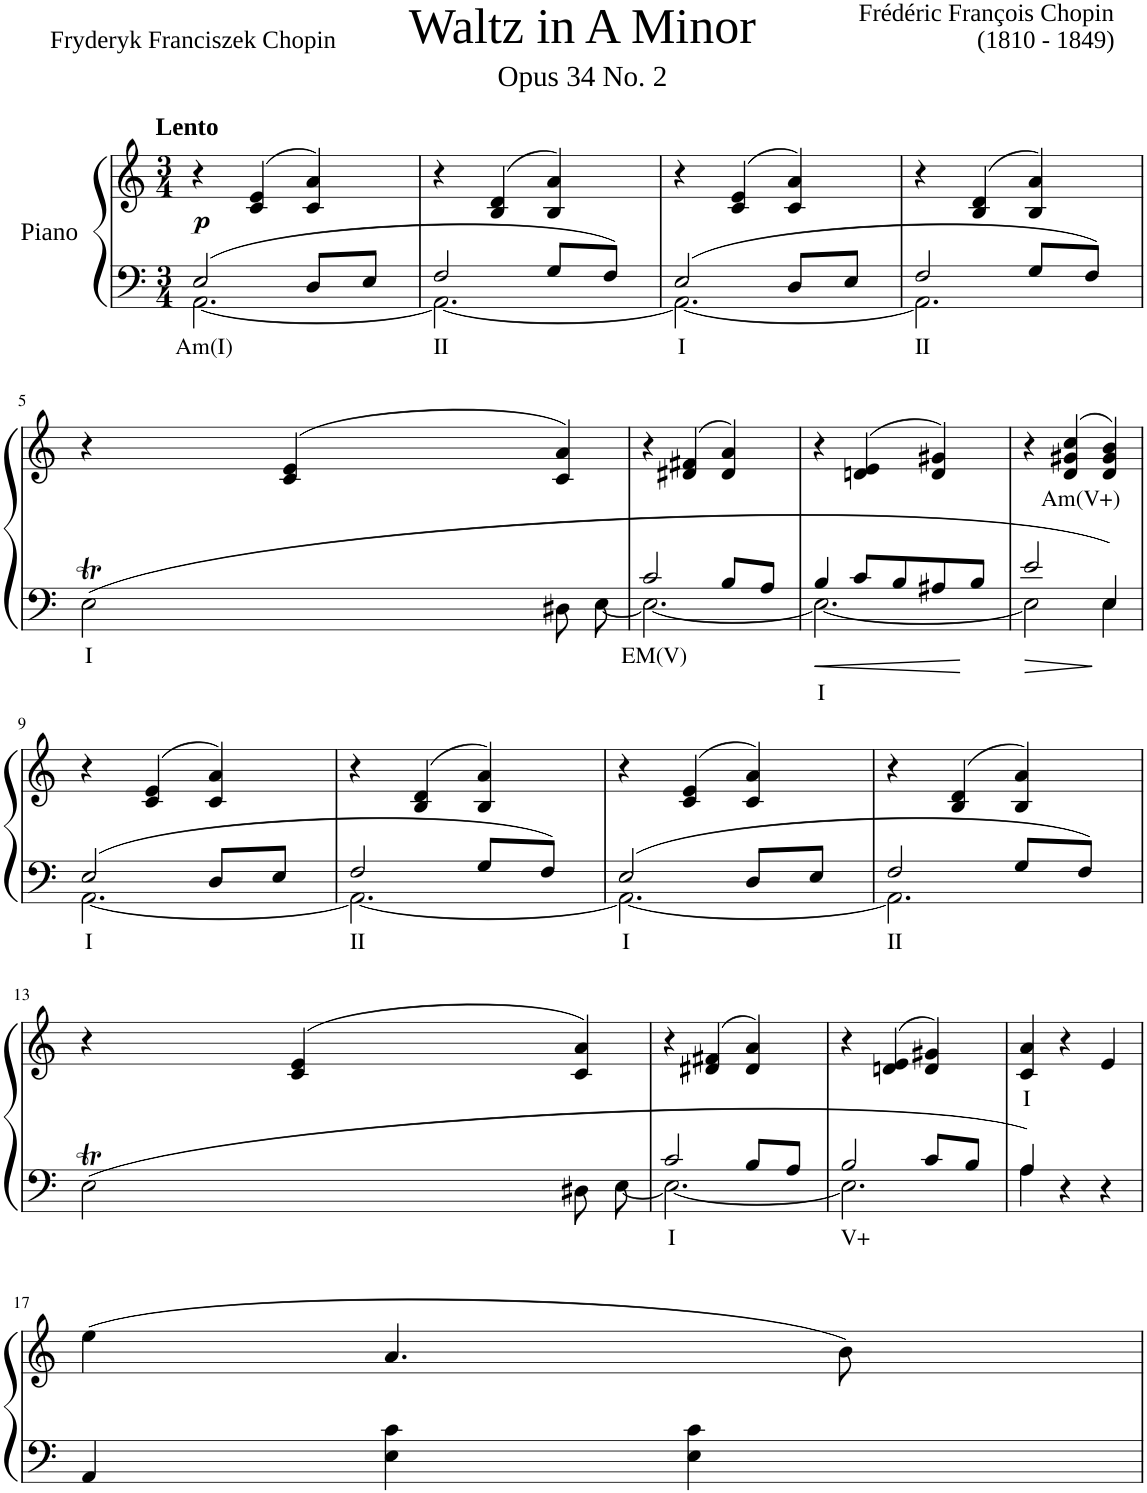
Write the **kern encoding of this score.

**kern	**text	**text	**kern	**text	**dynam
*part1	*part1	*part1	*part1	*part1	*part1
*staff2	*staff2	*staff2	*staff1	*staff1	*staff1/2
*I"Piano	*	*	*	*	*
*I'Pno	*	*	*	*	*
*clefF4	*	*	*clefG2	*	*
*k[]	*	*	*k[]	*	*
*M3/4	*	*	*M3/4	*	*
=1	=1	=1	=1	=1	=1
*^	*	*	*	*	*
!	!	!	!	!LO:TX:a:B:t=Lento	!	!
!	!	!LO:LY:b	!	!	!	!LO:DY:b
2E/	[2.AA\	Am(I)	.	4r	.	p
.	.	.	.	(>4c/ 4e/	.	.
8D/L	.	.	.	4c/ 4a/)	.	.
8E/J	.	.	.	.	.	.
=2	=2	=2	=2	=2	=2	=2
!	!	!LO:LY:b	!	!	!	!
2F/	2.AA\_	II	.	4r	.	.
.	.	.	.	(>4B/ 4d/	.	.
8G/L	.	.	.	4B/ 4a/)	.	.
8F/J	.	.	.	.	.	.
=3	=3	=3	=3	=3	=3	=3
!	!	!LO:LY:b	!	!	!	!
2E/	2.AA\_	I	.	4r	.	.
.	.	.	.	(>4c/ 4e/	.	.
8D/L	.	.	.	4c/ 4a/)	.	.
8E/J	.	.	.	.	.	.
=4	=4	=4	=4	=4	=4	=4
!	!	!LO:LY:b	!	!	!	!
2F/	2.AA\]	II	.	4r	.	.
.	.	.	.	(>4B/ 4d/	.	.
8G/L	.	.	.	4B/ 4a/)	.	.
8F/J	.	.	.	.	.	.
!!LO:LB:g=z
=5	=5	=5	=5	=5	=5	=5
!	!	!LO:LY:b	!	!	!	!
2Et\	24ryy	I	.	4r	.	.
*	*Xtuplet	*	*	*	*	*
.	24F!	.	.	.	.	.
.	24E!	.	.	.	.	.
.	24F!	.	.	.	.	.
.	24E!	.	.	.	.	.
.	24F!	.	.	.	.	.
.	24E!	.	.	(>4c/ 4e/	.	.
.	24ryy	.	.	.	.	.
.	24E!	.	.	.	.	.
.	24F!	.	.	.	.	.
.	36E!	.	.	.	.	.
.	36F!	.	.	.	.	.
.	36E!	.	.	.	.	.
4ryy	8D#X\	.	.	4c/ 4a/)	.	.
.	[8E\	.	.	.	.	.
=6	=6	=6	=6	=6	=6	=6
!	!	!LO:LY:b	!	!	!	!
2c/	2.E\_	EM(V)	.	4r	.	.
.	.	.	.	(>4d#X/ 4f#X/	.	.
8B/L	.	.	.	4d#/ 4a/)	.	.
8A/J	.	.	.	.	.	.
=7	=7	=7	=7	=7	=7	=7
!	!	!	!LO:LY:b	!	!	!
4B/	2.E\_	.	I	4r	.	.
8c/L	.	.	.	(>4dn/ 4e/	.	.
8B/	.	.	.	.	.	.
8A#X/	.	.	.	4d/ 4g#X/)	.	.
8B/J	.	.	.	.	.	.
=8	=8	=8	=8	=8	=8	=8
2e/	2E\]	.	.	4r	.	.
!	!	!	!	!	!LO:LY:b	!
.	.	.	.	(>4d/ 4g#X/ 4cc/	Am(V+)	.
4E/	4E\	.	.	4d/ 4g#/ 4b/)	.	.
!!LO:LB:g=z
=9	=9	=9	=9	=9	=9	=9
!	!	!LO:LY:b	!	!	!	!
2E/	[2.AA\	I	.	4r	.	.
.	.	.	.	(>4c/ 4e/	.	.
8D/L	.	.	.	4c/ 4a/)	.	.
8E/J	.	.	.	.	.	.
=10	=10	=10	=10	=10	=10	=10
!	!	!LO:LY:b	!	!	!	!
2F/	2.AA\_	II	.	4r	.	.
.	.	.	.	(>4B/ 4d/	.	.
8G/L	.	.	.	4B/ 4a/)	.	.
8F/J	.	.	.	.	.	.
=11	=11	=11	=11	=11	=11	=11
!	!	!LO:LY:b	!	!	!	!
2E/	2.AA\_	I	.	4r	.	.
.	.	.	.	(>4c/ 4e/	.	.
8D/L	.	.	.	4c/ 4a/)	.	.
8E/J	.	.	.	.	.	.
=12	=12	=12	=12	=12	=12	=12
!	!	!LO:LY:b	!	!	!	!
2F/	2.AA\]	II	.	4r	.	.
.	.	.	.	(>4B/ 4d/	.	.
8G/L	.	.	.	4B/ 4a/)	.	.
8F/J	.	.	.	.	.	.
!!LO:LB:g=z
=13	=13	=13	=13	=13	=13	=13
2Et\	24ryy	.	.	4r	.	.
.	24F!	.	.	.	.	.
.	24E!	.	.	.	.	.
.	24F!	.	.	.	.	.
.	24E!	.	.	.	.	.
.	24F!	.	.	.	.	.
.	24E!	.	.	(>4c/ 4e/	.	.
.	24ryy	.	.	.	.	.
.	24E!	.	.	.	.	.
.	24F!	.	.	.	.	.
.	36E!	.	.	.	.	.
.	36F!	.	.	.	.	.
.	36E!	.	.	.	.	.
4ryy	8D#X\	.	.	4c/ 4a/)	.	.
.	[8E\	.	.	.	.	.
=14	=14	=14	=14	=14	=14	=14
!	!	!LO:LY:b	!	!	!	!
2c/	2.E\_	I	.	4r	.	.
.	.	.	.	(>4d#X/ 4f#X/	.	.
8B/L	.	.	.	4d#/ 4a/)	.	.
8A/J	.	.	.	.	.	.
=15	=15	=15	=15	=15	=15	=15
!	!	!LO:LY:b	!	!	!	!
2B/	2.E\]	V+	.	4r	.	.
.	.	.	.	(>4dn/ 4e/	.	.
8c/L	.	.	.	4d/ 4g#X/)	.	.
8B/J	.	.	.	.	.	.
=16	=16	=16	=16	=16	=16	=16
!	!	!	!	!	!LO:LY:b	!
4A/	4A\	.	.	4c/ 4a/	I	.
4r	2ryy	.	.	4r	.	.
4r	.	.	.	4e/	.	.
*v	*v	*	*	*	*	*
!!LO:LB:g=z
=17	=17	=17	=17	=17	=17
4AA/	.	.	(4ee\	.	.
4E\ 4c\	.	.	4.a/	.	.
4E\ 4c\	.	.	.	.	.
.	.	.	8b\)	.	.
=	=	=	=	=	=
*-	*-	*-	*-	*-	*-
